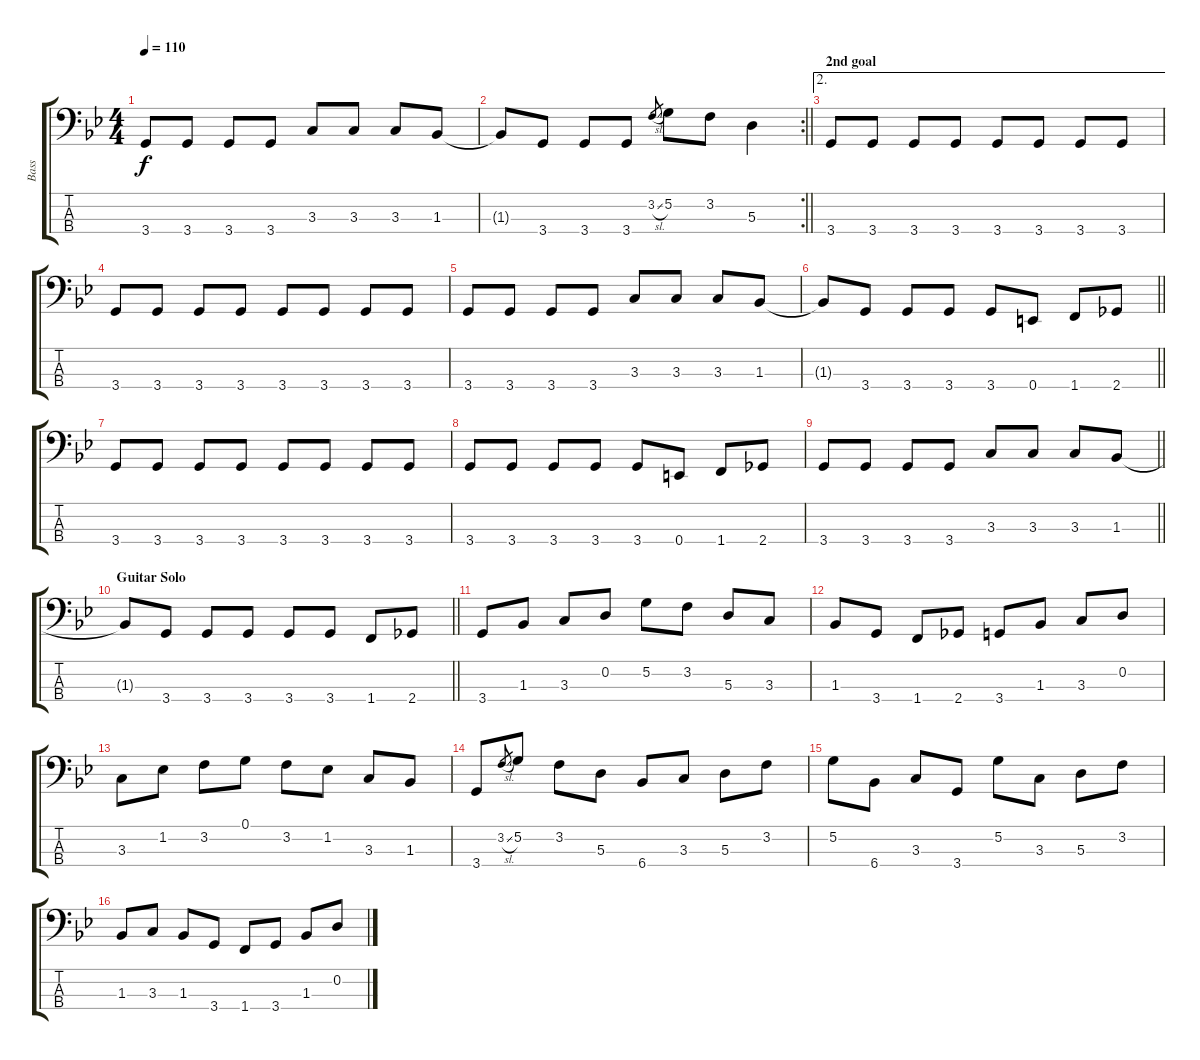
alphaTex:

\track ("Bass" "Bass") {instrument electricbasspick}
\staff {score tabs}
\tuning (G2 D2 A1 E1) {hide}
\ts (4 4)
\tempo 110
\clef f4
\ks bb
3.4.8{dy f} 3.4.8 3.4.8 3.4.8 3.3.8 3.3.8 3.3.8 1.3.8 |
\rc 2
\barLineRight lightlight
1.3{t}.8 3.4.8 3.4.8 3.4.8 3.2{sl}.8{gr} 5.2.8 3.2.8 5.3.4 |
\ae 2
\section ("" "2nd goal")
3.4.8 3.4.8 3.4.8 3.4.8 3.4.8 3.4.8 3.4.8 3.4.8 |
3.4.8 3.4.8 3.4.8 3.4.8 3.4.8 3.4.8 3.4.8 3.4.8 |
3.4.8 3.4.8 3.4.8 3.4.8 3.3.8 3.3.8 3.3.8 1.3.8 |
\barLineRight lightlight
1.3{t}.8 3.4.8 3.4.8 3.4.8 3.4.8 0.4.8 1.4.8 2.4.8 |
3.4.8 3.4.8 3.4.8 3.4.8 3.4.8 3.4.8 3.4.8 3.4.8 |
3.4.8 3.4.8 3.4.8 3.4.8 3.4.8 0.4.8 1.4.8 2.4.8 |
\barLineRight lightlight
3.4.8 3.4.8 3.4.8 3.4.8 3.3.8 3.3.8 3.3.8 1.3.8 |
\section ("" "Guitar Solo")
\barLineRight lightlight
1.3{t}.8 3.4.8 3.4.8 3.4.8 3.4.8 3.4.8 1.4.8 2.4.8 |
3.4.8 1.3.8 3.3.8 0.2.8 5.2.8 3.2.8 5.3.8 3.3.8 |
1.3.8 3.4.8 1.4.8 2.4.8 3.4.8 1.3.8 3.3.8 0.2.8 |
3.3.8 1.2.8 3.2.8 0.1.8 3.2.8 1.2.8 3.3.8 1.3.8 |
3.4.8 3.2{sl}.8{gr} 5.2.8 3.2.8 5.3.8 6.4.8 3.3.8 5.3.8 3.2.8 |
5.2.8 6.4.8 3.3.8 3.4.8 5.2.8 3.3.8 5.3.8 3.2.8 |
1.3.8 3.3.8 1.3.8 3.4.8 1.4.8 3.4.8 1.3.8 0.2.8
